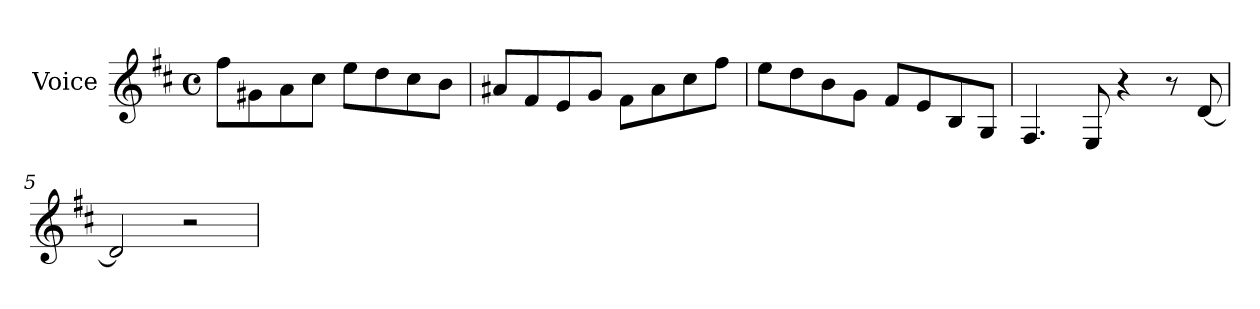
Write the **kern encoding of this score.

**kern
*part1
*staff1
*I"Voice
*I'Voice
*clefG2
*k[f#c#]
*M4/4
*met(c)
=1
8ff#\L
8g#X\
8a\
8cc#\J
8ee\L
8dd\
8cc#\
8b\J
=2
8a#X/L
8f#/
8e/
8g/J
8f#\L
8a#\
8cc#\
8ff#\J
=3
8ee\L
8dd\
8b\
8g\J
8f#/L
8e/
8B/
8G/J
=4
4.F#/
8E/
4r
8r
[<8d/
=5
2d/]
2rcc
=
*-
